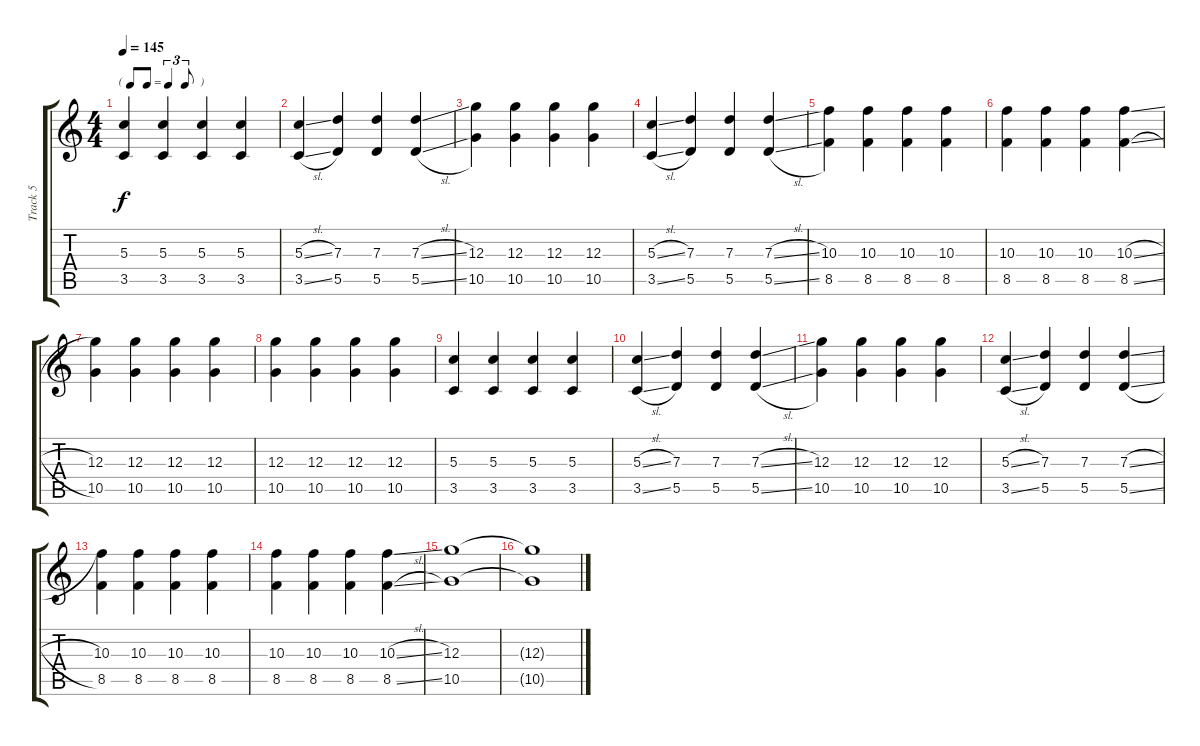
\track ("Track 5" "Track 5") {instrument overdrivenguitar}
\staff {score tabs}
\tuning (E4 B3 G3 D3 A2 E2) {hide}
\ts (4 4)
\tf triplet8th
\tempo 145
\clef g2
\ks c
(5.3 3.5).4{dy f} (5.3 3.5).4 (5.3 3.5).4 (5.3 3.5).4 |
(5.3{sl} 3.5{sl}).4 (7.3 5.5).4 (7.3 5.5).4 (7.3{sl} 5.5{sl}).4 |
(12.3 10.5).4 (12.3 10.5).4 (12.3 10.5).4 (12.3 10.5).4 |
(5.3{sl} 3.5{sl}).4 (7.3 5.5).4 (7.3 5.5).4 (7.3{sl} 5.5{sl}).4 |
(10.3 8.5).4 (10.3 8.5).4 (10.3 8.5).4 (10.3 8.5).4 |
(10.3 8.5).4 (10.3 8.5).4 (10.3 8.5).4 (10.3{sl} 8.5{sl}).4 |
(12.3 10.5).4 (12.3 10.5).4 (12.3 10.5).4 (12.3 10.5).4 |
(12.3 10.5).4 (12.3 10.5).4 (12.3 10.5).4 (12.3 10.5).4 |
(5.3 3.5).4 (5.3 3.5).4 (5.3 3.5).4 (5.3 3.5).4 |
(5.3{sl} 3.5{sl}).4 (7.3 5.5).4 (7.3 5.5).4 (7.3{sl} 5.5{sl}).4 |
(12.3 10.5).4 (12.3 10.5).4 (12.3 10.5).4 (12.3 10.5).4 |
(5.3{sl} 3.5{sl}).4 (7.3 5.5).4 (7.3 5.5).4 (7.3{sl} 5.5{sl}).4 |
(10.3 8.5).4 (10.3 8.5).4 (10.3 8.5).4 (10.3 8.5).4 |
(10.3 8.5).4 (10.3 8.5).4 (10.3 8.5).4 (10.3{sl} 8.5{sl}).4 |
(12.3 10.5).1 |
(12.3{t} 10.5{t}).1
